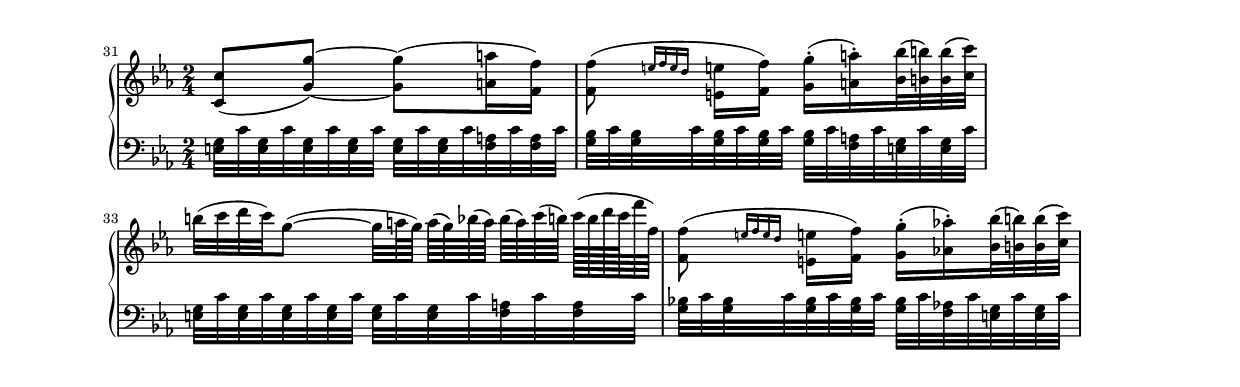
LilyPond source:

\version "2.11.51"
\include "english.ly"
#(set-global-staff-size 15)
\paper{
  ragged-right=##t
  line-width=17\cm
  indent=0\cm
}
 
\layout {
  \context { \Score
    \override PaperColumn #'keep-inside-line = ##t
    \override NonMusicalPaperColumn #'keep-inside-line = ##t
  }
}

% NR 1.2 Rhythms

% Beethoven, Op. 81a
% Piano sonata 26 - Das Lebewohl
% Movt II - Abwesenheit
% Measures 31 - 34

\layout {
   \context {
      \Score
      \override SpacingSpanner #'base-shortest-duration = 
         #(ly:make-moment 1 40) 
      %\override SpacingSpanner #'strict-grace-spacing = ##t
   }
}

\new PianoStaff <<

   % RH Staff
   \new Staff {
      \clef treble
      \key c \minor
      \time 2/4
      \set Score.currentBarNumber = #31

      <c'' c'>8 (
      <g'' g'>8 )
      ~
      <g'' g'>8 (
      <a'' a'>16
      <f'' f'>16 )

      |

      \afterGrace
         <f'' f'>8 (
         {
            e''16 [
            f''16
            e''16
            d''16 ]
         }
      <e''! e'>16
      <f'' f'>16 )
      <g'' g'>16 ( \staccato
      <a'' a'>16 ) \staccato
      <bf'' bf'>32  (
      <b'' b'>32 )
      <b'' b'>32 (
      <c''' c''>32 )

      |

      b''32 (
      c'''32
      d'''32
      c'''32 )
      g''8 (
      ~
      g''32 [
      a''64
      g''64 ) ]

      a''64 ( [
      g''64 )
      bf''64 (
      a''64 ) ]

      bf''64 ( [
      a''64 )
      c'''64 (
      b''64 ) ]

      c'''128 ( [
      b''128
      d'''128
      c'''128
      f'''64
      f''64 ) ]
      
      |

      \afterGrace
         <f'' f'>8 (
         {
            e''16 [
            f''16
            e''16
            d''16 ]
         }
      <e''! e'>16
      <f'' f'>16 )
      <g'' g'>16 ( \staccato
      <af''! af'!>16 ) \staccato
      <bf'' bf'>32  (
      <b'' b'>32 )
      <b'' b'>32 (
      <c''' c''>32 )
   }

   % LH Staff
   \new Staff {
      \clef bass
      \key c \minor
      \time 2/4

      <g e>32
      c'32
      <g e>32
      c'32

      <g e>32
      c'32
      <g e>32
      c'32

      <g e>32
      c'32
      <g e>32
      c'32

      <a f>32
      c'32
      <a f>32
      c'32

      |
      
      <bf g>32
      c'32
      <bf g>32
      c'32

      <bf g>32
      c'32
      <bf g>32
      c'32

      <bf g>32
      c'32
      <a f>32
      c'32

      <g e>32
      c'32
      <g e>32
      c'32

      |

      <g e>32
      c'32
      <g e>32
      c'32

      <g e>32
      c'32
      <g e>32
      c'32

      <g e>32
      c'32
      <g e>32
      c'32

      <a f>32
      c'32
      <a f>32
      c'32

      |
      
      <bf! g>32
      c'32
      <bf g>32
      c'32

      <bf g>32
      c'32
      <bf g>32
      c'32

      <bf g>32
      c'32
      <af! f>32
      c'32

      <g e>32
      c'32
      <g e>32
      c'32
   }

>>
